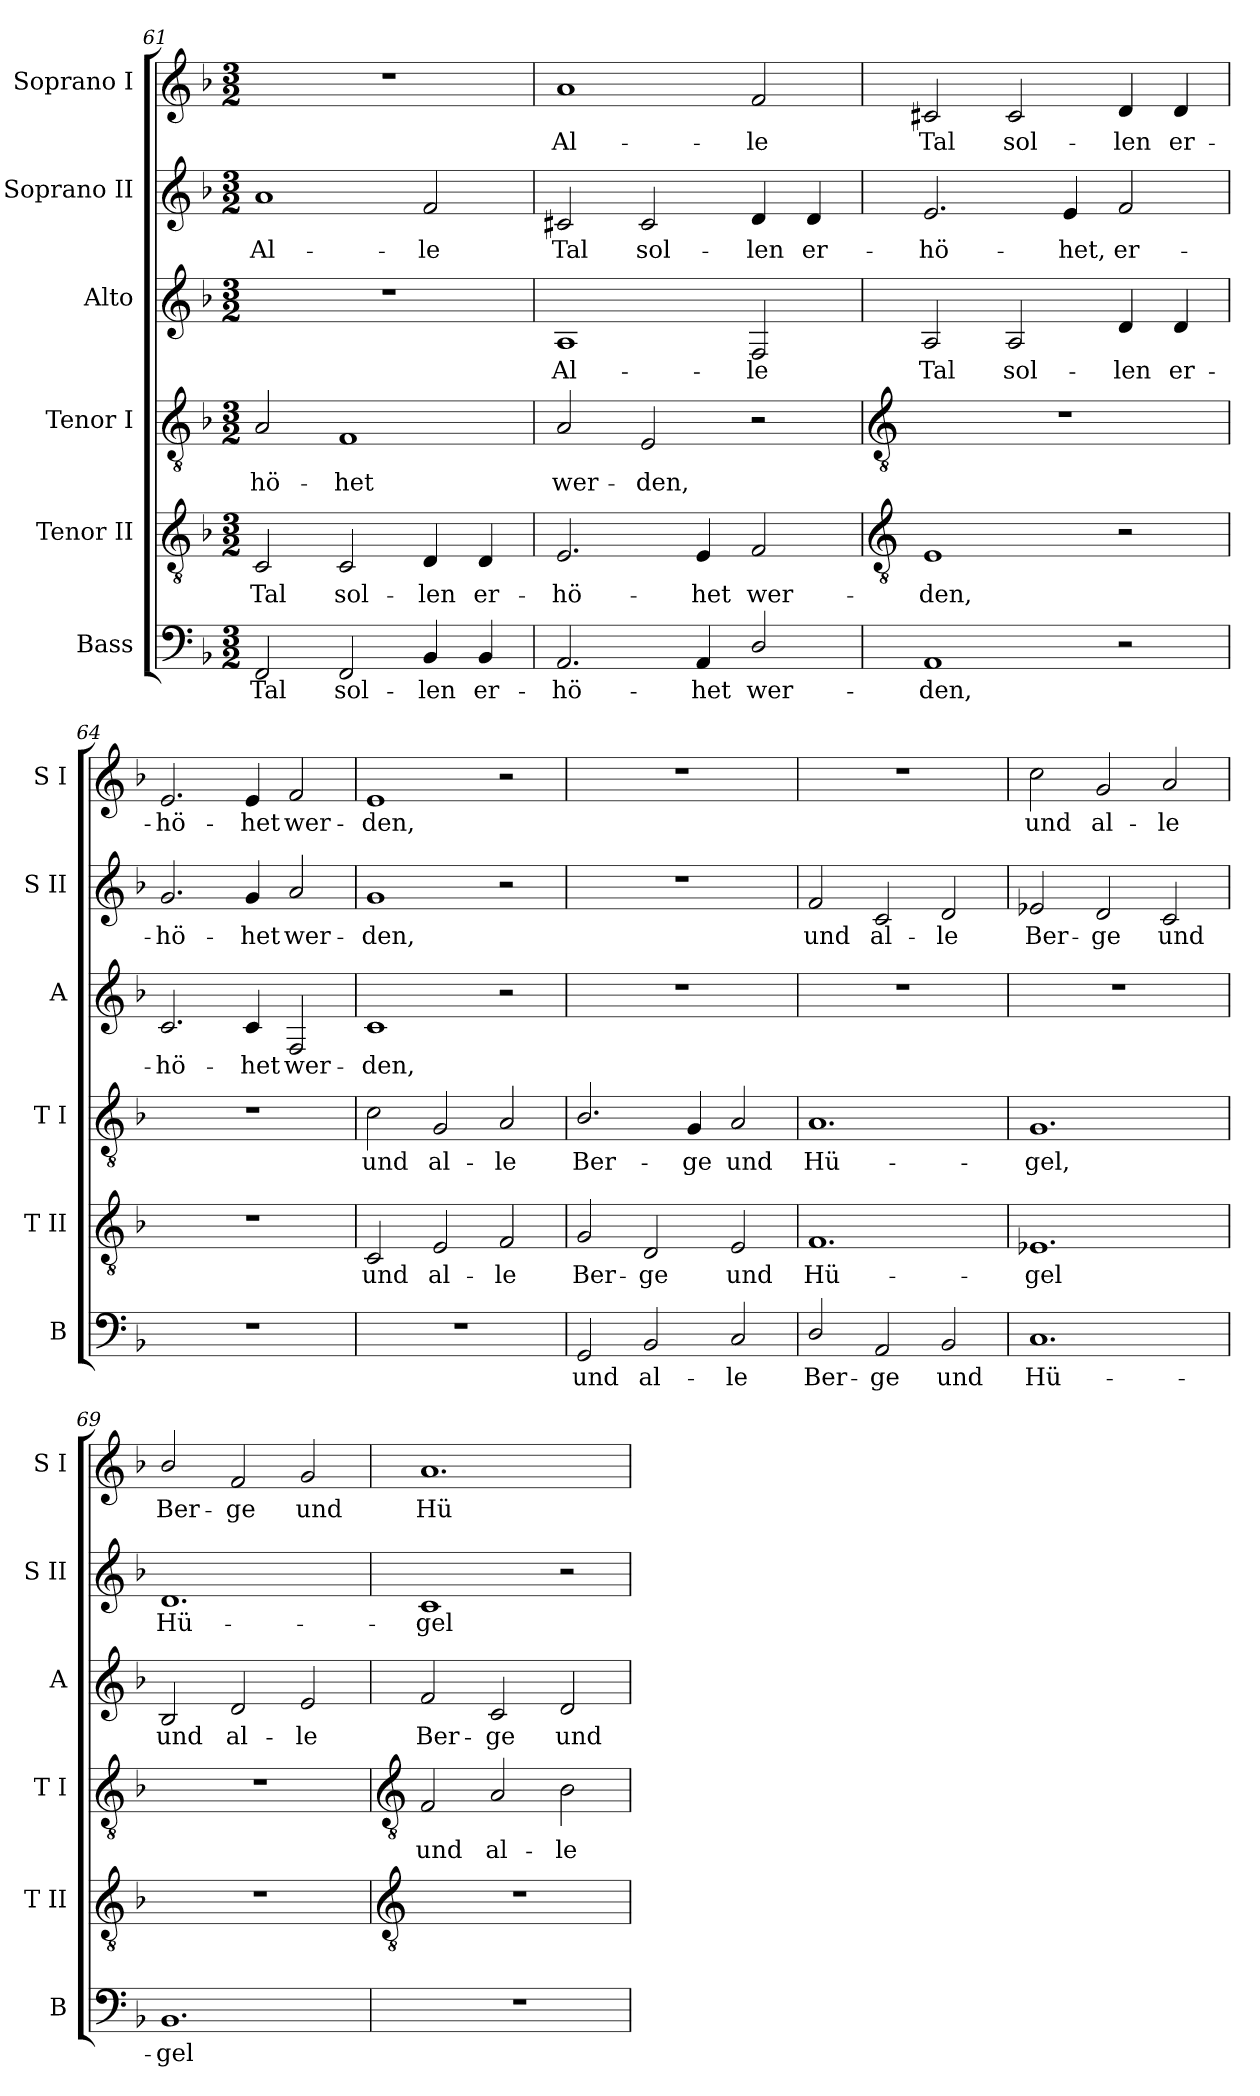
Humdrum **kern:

**kern	**text	**kern	**text	**kern	**text	**kern	**text	**kern	**text	**kern	**text
*part6	*part6	*part5	*part5	*part4	*part4	*part3	*part3	*part2	*part2	*part1	*part1
*staff6	*staff6	*staff5	*staff5	*staff4	*staff4	*staff3	*staff3	*staff2	*staff2	*staff1	*staff1
*I"Bass	*	*I"Tenor II	*	*I"Tenor I	*	*I"Alto	*	*I"Soprano II	*	*I"Soprano I	*
*I'B	*	*I'T II	*	*I'T I	*	*I'A	*	*I'S II	*	*I'S I	*
*clefF4	*	*clefGv2	*	*clefGv2	*	*clefG2	*	*clefG2	*	*clefG2	*
*k[b-]	*	*k[b-]	*	*k[b-]	*	*k[b-]	*	*k[b-]	*	*k[b-]	*
*F:	*	*F:	*	*F:	*	*F:	*	*F:	*	*F:	*
*M3/2	*	*M3/2	*	*M3/2	*	*M3/2	*	*M3/2	*	*M3/2	*
=61	=61	=61	=61	=61	=61	=61	=61	=61	=61	=61	=61
!	!LO:LY:b	!	!LO:LY:b	!	!LO:LY:b	!LO:N:vis=1	!	!	!LO:LY:b	!LO:N:vis=1	!
2FF	Tal	2C	Tal	2A	-hö-	1.r	.	1a	Al-	1.r	.
!	!LO:LY:b	!	!LO:LY:b	!	!LO:LY:b	!	!	!	!	!	!
2FF	sol-	2C	sol-	1F	-het	.	.	.	.	.	.
!	!LO:LY:b	!	!LO:LY:b	!	!	!	!	!	!LO:LY:b	!	!
4BB-	-len	4D	-len	.	.	.	.	2f	-le	.	.
!	!LO:LY:b	!	!LO:LY:b	!	!	!	!	!	!	!	!
4BB-	er-	4D	er-	.	.	.	.	.	.	.	.
=62	=62	=62	=62	=62	=62	=62	=62	=62	=62	=62	=62
!	!LO:LY:b	!	!LO:LY:b	!	!LO:LY:b	!	!LO:LY:b	!	!LO:LY:b	!	!LO:LY:b
2.AA	-hö-	2.E	-hö-	2A	wer-	1A	Al-	2c#X	Tal	1a	Al-
!	!	!	!	!	!LO:LY:b	!	!	!	!LO:LY:b	!	!
.	.	.	.	2E	-den,	.	.	2c#	sol-	.	.
!	!LO:LY:b	!	!LO:LY:b	!	!	!	!	!	!	!	!
4AA	-het	4E	-het	.	.	.	.	.	.	.	.
!	!LO:LY:b	!	!LO:LY:b	!	!	!	!LO:LY:b	!	!LO:LY:b	!	!LO:LY:b
2D/	wer-	2F	wer-	2r	.	2F	-le	4d	-len	2f	-le
!	!	!	!	!	!	!	!	!	!LO:LY:b	!	!
.	.	.	.	.	.	.	.	4d	er-	.	.
!!LO:LB:g=z
=63	=63	=63	=63	=63	=63	=63	=63	=63	=63	=63	=63
*	*	*clefGv2	*	*clefGv2	*	*	*	*	*	*	*
!	!LO:LY:b	!	!LO:LY:b	!LO:N:vis=1	!	!	!LO:LY:b	!	!LO:LY:b	!	!LO:LY:b
1AA	-den,	1E	-den,	1.r	.	2A	Tal	2.e	-hö-	2c#X	Tal
!	!	!	!	!	!	!	!LO:LY:b	!	!	!	!LO:LY:b
.	.	.	.	.	.	2A	sol-	.	.	2c#	sol-
!	!	!	!	!	!	!	!	!	!LO:LY:b	!	!
.	.	.	.	.	.	.	.	4e	-het,	.	.
!	!	!	!	!	!	!	!LO:LY:b	!	!LO:LY:b	!	!LO:LY:b
2r	.	2r	.	.	.	4d	-len	2f	er-	4d	-len
!	!	!	!	!	!	!	!LO:LY:b	!	!	!	!LO:LY:b
.	.	.	.	.	.	4d	er-	.	.	4d	er-
=64	=64	=64	=64	=64	=64	=64	=64	=64	=64	=64	=64
!LO:N:vis=1	!	!LO:N:vis=1	!	!LO:N:vis=1	!	!	!LO:LY:b	!	!LO:LY:b	!	!LO:LY:b
1.r	.	1.r	.	1.r	.	2.c	-hö-	2.g	-hö-	2.e	-hö-
!	!	!	!	!	!	!	!LO:LY:b	!	!LO:LY:b	!	!LO:LY:b
.	.	.	.	.	.	4c	-het	4g	-het	4e	-het
!	!	!	!	!	!	!	!LO:LY:b	!	!LO:LY:b	!	!LO:LY:b
.	.	.	.	.	.	2F	wer-	2a	wer-	2f	wer-
=65	=65	=65	=65	=65	=65	=65	=65	=65	=65	=65	=65
!LO:N:vis=1	!	!	!LO:LY:b	!	!LO:LY:b	!	!LO:LY:b	!	!LO:LY:b	!	!LO:LY:b
1.r	.	2C	und	2c	und	1c	-den,	1g	-den,	1e	-den,
!	!	!	!LO:LY:b	!	!LO:LY:b	!	!	!	!	!	!
.	.	2E	al-	2G	al-	.	.	.	.	.	.
!	!	!	!LO:LY:b	!	!LO:LY:b	!	!	!	!	!	!
.	.	2F	-le	2A	-le	2r	.	2r	.	2r	.
=66	=66	=66	=66	=66	=66	=66	=66	=66	=66	=66	=66
!	!LO:LY:b	!	!LO:LY:b	!	!LO:LY:b	!LO:N:vis=1	!	!LO:N:vis=1	!	!LO:N:vis=1	!
2GG	und	2G	Ber-	2.B-/	Ber-	1.r	.	1.r	.	1.r	.
!	!LO:LY:b	!	!LO:LY:b	!	!	!	!	!	!	!	!
2BB-	al-	2D	-ge	.	.	.	.	.	.	.	.
!	!	!	!	!	!LO:LY:b	!	!	!	!	!	!
.	.	.	.	4G	-ge	.	.	.	.	.	.
!	!LO:LY:b	!	!LO:LY:b	!	!LO:LY:b	!	!	!	!	!	!
2C	-le	2E	und	2A	und	.	.	.	.	.	.
=67	=67	=67	=67	=67	=67	=67	=67	=67	=67	=67	=67
!	!LO:LY:b	!	!LO:LY:b	!	!LO:LY:b	!LO:N:vis=1	!	!	!LO:LY:b	!LO:N:vis=1	!
2D/	Ber-	1.F	Hü-	1.A	Hü-	1.r	.	2f	und	1.r	.
!	!LO:LY:b	!	!	!	!	!	!	!	!LO:LY:b	!	!
2AA	-ge	.	.	.	.	.	.	2c	al-	.	.
!	!LO:LY:b	!	!	!	!	!	!	!	!LO:LY:b	!	!
2BB-	und	.	.	.	.	.	.	2d	-le	.	.
=68	=68	=68	=68	=68	=68	=68	=68	=68	=68	=68	=68
!	!LO:LY:b	!	!LO:LY:b	!	!LO:LY:b	!LO:N:vis=1	!	!	!LO:LY:b	!	!LO:LY:b
1.C	Hü-	1.E-X	-gel	1.G	-gel,	1.r	.	2e-X	Ber-	2cc	und
!	!	!	!	!	!	!	!	!	!LO:LY:b	!	!LO:LY:b
.	.	.	.	.	.	.	.	2d	-ge	2g	al-
!	!	!	!	!	!	!	!	!	!LO:LY:b	!	!LO:LY:b
.	.	.	.	.	.	.	.	2c	und	2a	-le
=69	=69	=69	=69	=69	=69	=69	=69	=69	=69	=69	=69
!	!LO:LY:b	!LO:N:vis=1	!	!LO:N:vis=1	!	!	!LO:LY:b	!	!LO:LY:b	!	!LO:LY:b
1.BB-	-gel	1.r	.	1.r	.	2B-	und	1.d	Hü-	2b-/	Ber-
!	!	!	!	!	!	!	!LO:LY:b	!	!	!	!LO:LY:b
.	.	.	.	.	.	2d	al-	.	.	2f	-ge
!	!	!	!	!	!	!	!LO:LY:b	!	!	!	!LO:LY:b
.	.	.	.	.	.	2e	-le	.	.	2g	und
!!LO:LB:g=z
=70	=70	=70	=70	=70	=70	=70	=70	=70	=70	=70	=70
*	*	*clefGv2	*	*clefGv2	*	*	*	*	*	*	*
!LO:N:vis=1	!	!LO:N:vis=1	!	!	!LO:LY:b	!	!LO:LY:b	!	!LO:LY:b	!	!LO:LY:b
1.r	.	1.r	.	2F	und	2f	Ber-	1c	-gel	1.a	Hü-
!	!	!	!	!	!LO:LY:b	!	!LO:LY:b	!	!	!	!
.	.	.	.	2A	al-	2c	-ge	.	.	.	.
!	!	!	!	!	!LO:LY:b	!	!LO:LY:b	!	!	!	!
.	.	.	.	2B-	-le	2d	und	2r	.	.	.
=	=	=	=	=	=	=	=	=	=	=	=
*-	*-	*-	*-	*-	*-	*-	*-	*-	*-	*-	*-
